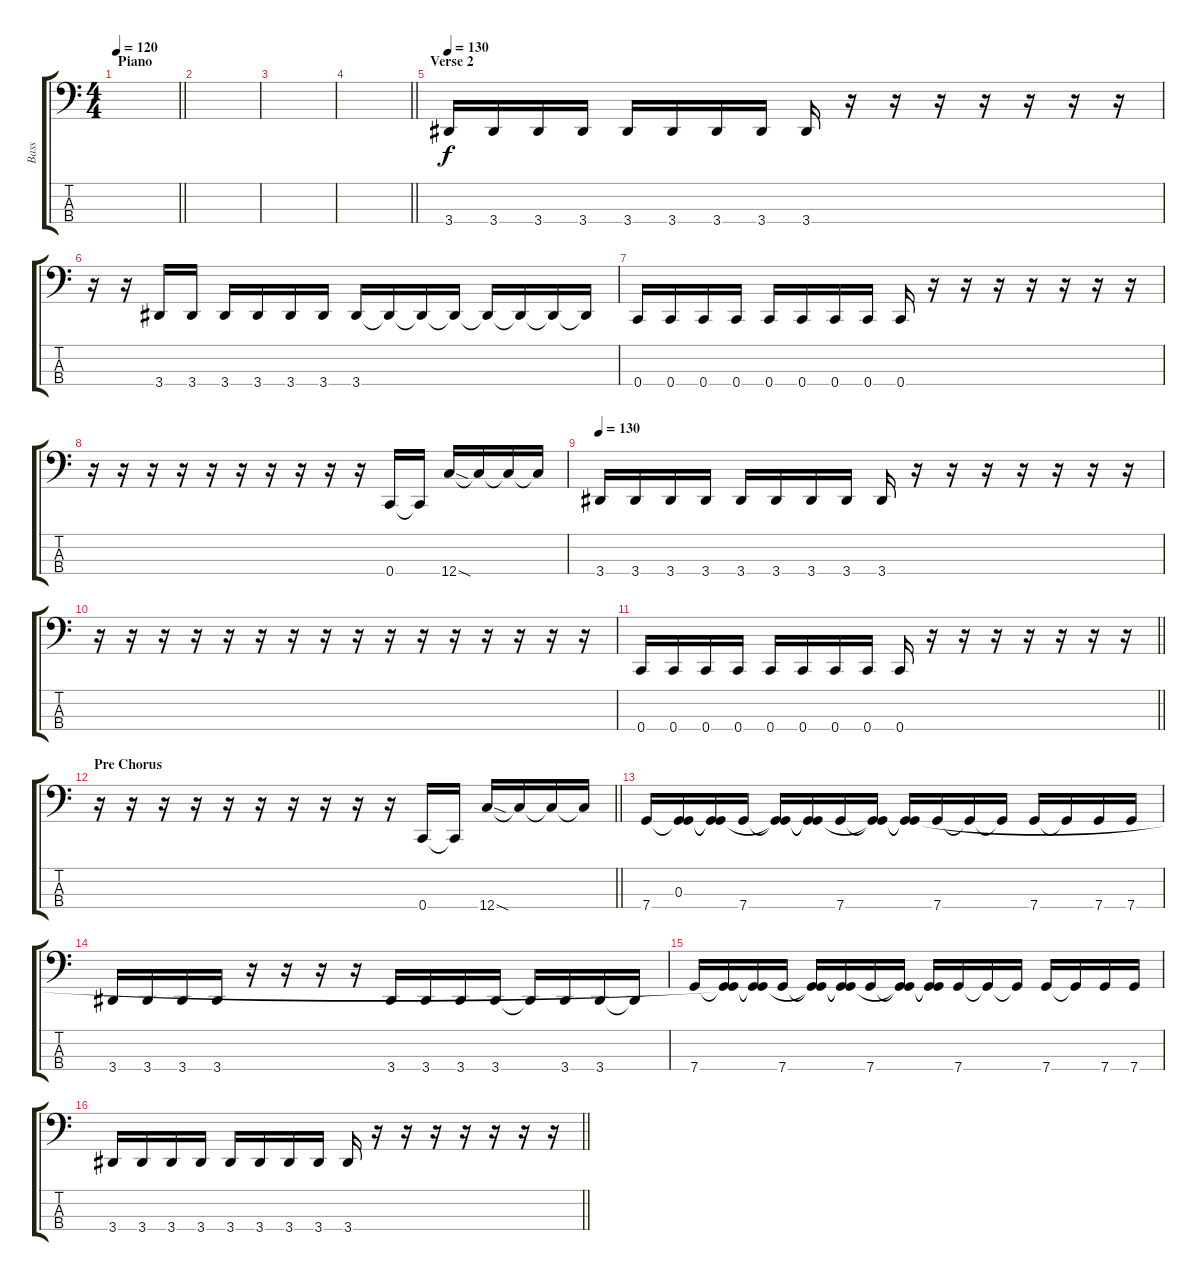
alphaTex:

\track ("Bass" "Bass") {instrument electricbasspick}
\staff {score tabs}
\tuning (F2 C2 G1 C1) {hide}
\ts (4 4)
\section ("" "Piano")
\tempo 120
\clef f4
\barLineRight lightlight
\ks c
|
|
|
\barLineRight lightlight
|
\section ("" "Verse 2")
\tempo 130
3.4.16 3.4.16 3.4.16 3.4.16 3.4.16 3.4.16 3.4.16 3.4.16 3.4.16 r.16 r.16 r.16 r.16 r.16 r.16 r.16 |
r.16 r.16 3.4.16 3.4.16 3.4.16 3.4.16 3.4.16 3.4.16 3.4.16 3.4{t}.16 3.4{t}.16 3.4{t}.16 3.4{t}.16 3.4{t}.16 3.4{t}.16 3.4{t}.16 |
0.4.16 0.4.16 0.4.16 0.4.16 0.4.16 0.4.16 0.4.16 0.4.16 0.4.16 r.16 r.16 r.16 r.16 r.16 r.16 r.16 |
r.16 r.16 r.16 r.16 r.16 r.16 r.16 r.16 r.16 r.16 0.4.16 0.4{t}.16 12.4{sod}.16 12.4{t}.16 12.4{t}.16 12.4{t}.16 |
\tempo 130
3.4.16 3.4.16 3.4.16 3.4.16 3.4.16 3.4.16 3.4.16 3.4.16 3.4.16 r.16 r.16 r.16 r.16 r.16 r.16 r.16 |
r.16 r.16 r.16 r.16 r.16 r.16 r.16 r.16 r.16 r.16 r.16 r.16 r.16 r.16 r.16 r.16 |
\barLineRight lightlight
0.4.16 0.4.16 0.4.16 0.4.16 0.4.16 0.4.16 0.4.16 0.4.16 0.4.16 r.16 r.16 r.16 r.16 r.16 r.16 r.16 |
\section ("" "Pre Chorus")
\barLineRight lightlight
r.16 r.16 r.16 r.16 r.16 r.16 r.16 r.16 r.16 r.16 0.4.16 0.4{t}.16 12.4{sod}.16 12.4{t}.16 12.4{t}.16 12.4{t}.16 |
7.4.16 (0.3 7.4{t}).16 (0.3{t} 7.4{t}).16 7.4.16 (0.3{t} 7.4{t}).16 (0.3{t} 7.4{t}).16 7.4.16 (0.3{t} 7.4{t}).16 (0.3{t} 7.4{t}).16 7.4.16 7.4{t}.16 7.4{t}.16 7.4.16 7.4{t}.16 7.4.16 7.4.16 |
3.4.16 3.4.16 3.4.16 3.4.16 r.16 r.16 r.16 r.16 3.4.16 3.4.16 3.4.16 3.4.16 3.4{t}.16 3.4.16 3.4.16 3.4{t}.16 |
7.4.16 (0.3{t} 7.4{t}).16 (0.3{t} 7.4{t}).16 7.4.16 (0.3{t} 7.4{t}).16 (0.3{t} 7.4{t}).16 7.4.16 (0.3{t} 7.4{t}).16 (0.3{t} 7.4{t}).16 7.4.16 7.4{t}.16 7.4{t}.16 7.4.16 7.4{t}.16 7.4.16 7.4.16 |
\barLineRight lightlight
3.4.16 3.4.16 3.4.16 3.4.16 3.4.16 3.4.16 3.4.16 3.4.16 3.4.16 r.16 r.16 r.16 r.16 r.16 r.16 r.16
